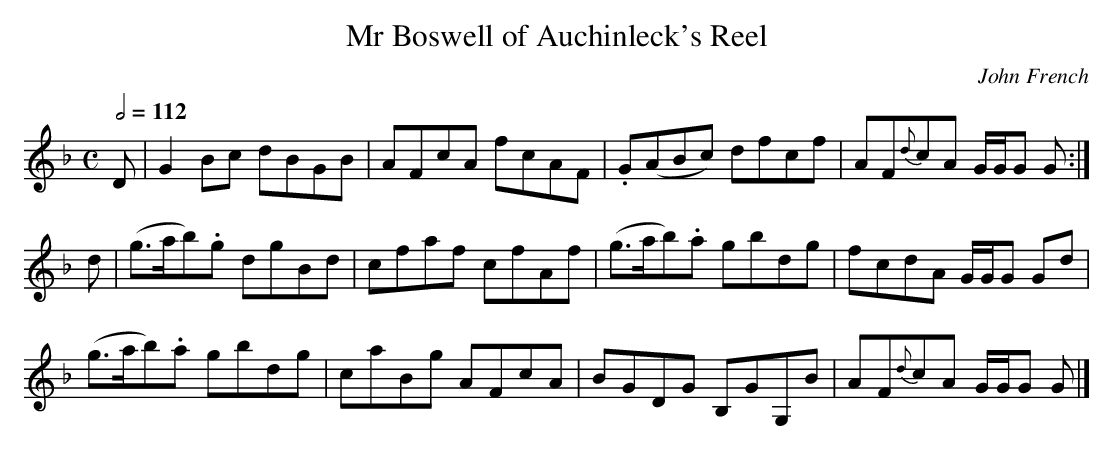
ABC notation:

X:1
T:Mr Boswell of Auchinleck's Reel
C:John French
M:C
L:1/8
Q:1/2=112
K:GDor
D| G2 Bc   dBGB|AFcA fcAF|.G(ABc)  dfcf  |AF{d}cA G/G/G G:|
d|(g>ab).g dgBd|cfaf cfAf|(g>ab).a gbdg  |fcdA    G/G/G Gd|
  (g>ab).a gbdg|caBg AFcA| BGDG    B,GG,B|AF{d}cA G/G/G G|]
